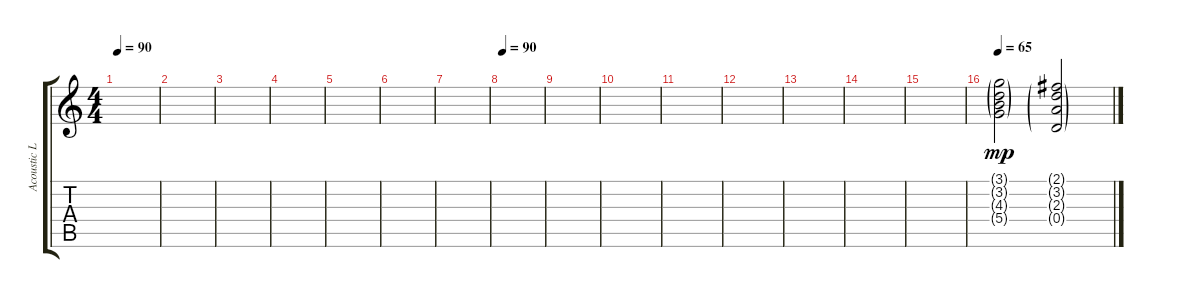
\track ("Acoustic Lead" "Acoustic L") {instrument acousticguitarnylon}
\staff {score tabs}
\tuning (E4 B3 G3 D3 A2 E2) {hide}
\ts (4 4)
\tempo 90
\clef g2
\ks c
|
|
|
|
|
|
|
\tempo 90
|
|
|
|
|
|
|
|
\tempo 65
(3.1{g} 3.2{g} 4.3{g} 5.4{g}).2{dy mp} (2.1{g} 3.2{g} 2.3{g} 0.4{g}).2
